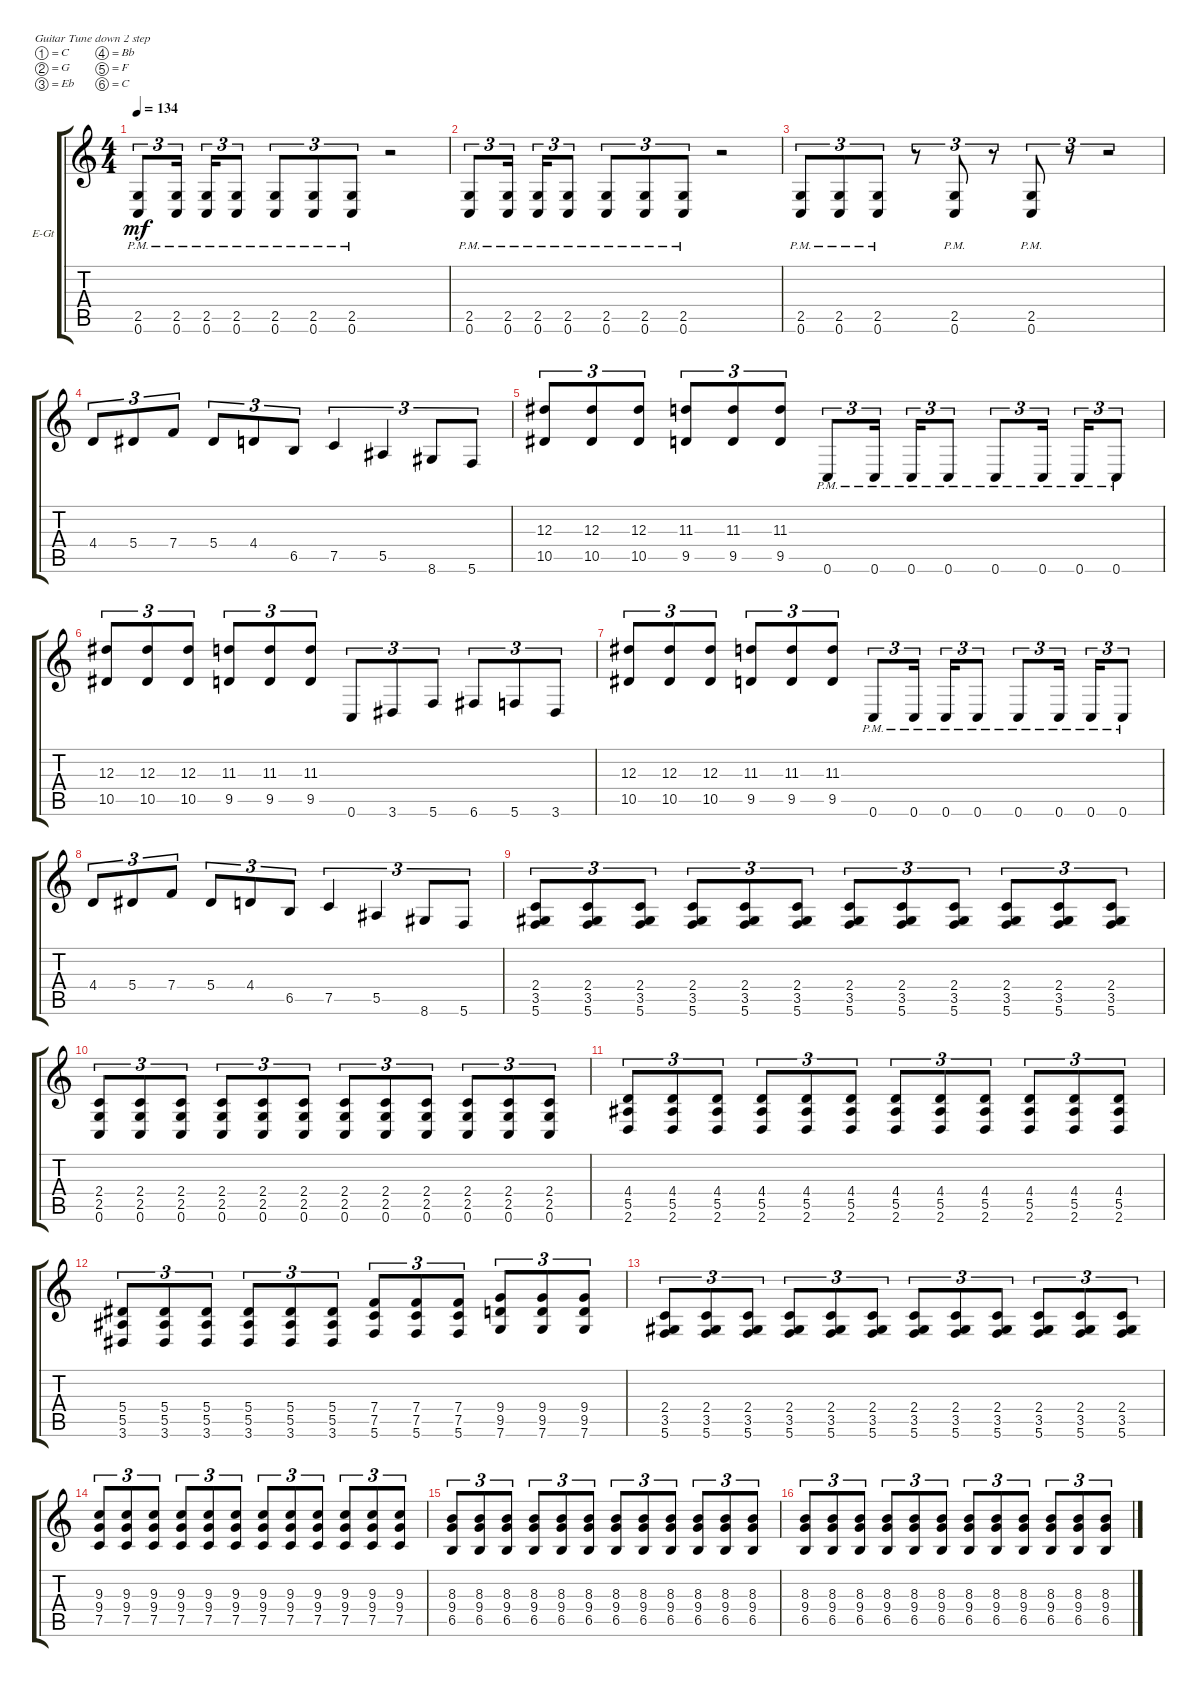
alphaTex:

\defaultSystemsLayout 4
\bracketExtendMode groupsimilarinstruments
\firstSystemTrackNameOrientation horizontal
\otherSystemsTrackNameOrientation horizontal
\track ("Knight Rhythm" "E-Gt") {instrument overdrivenguitar}
\staff {score tabs}
\tuning (C4 G3 Eb3 Bb2 F2 C2)
\ts (4 4)
\tempo 134
\clef g2
\ks c
(0.6{pm} 2.5{pm}).8{tu (3 2) dy mf} (0.6{pm} 2.5{pm}).16{tu (3 2)} (0.6{pm} 2.5{pm}).16{tu (3 2)} (0.6{pm} 2.5{pm}).8{tu (3 2)} (0.6{pm} 2.5{pm}).8{tu (3 2)} (0.6{pm} 2.5{pm}).8{tu (3 2)} (0.6{pm} 2.5{pm}).8{tu (3 2)} r.2 |
(0.6{pm} 2.5{pm}).8{tu (3 2)} (0.6{pm} 2.5{pm}).16{tu (3 2)} (0.6{pm} 2.5{pm}).16{tu (3 2)} (0.6{pm} 2.5{pm}).8{tu (3 2)} (0.6{pm} 2.5{pm}).8{tu (3 2)} (0.6{pm} 2.5{pm}).8{tu (3 2)} (0.6{pm} 2.5{pm}).8{tu (3 2)} r.2 |
(0.6{pm} 2.5{pm}).8{tu (3 2)} (0.6{pm} 2.5{pm}).8{tu (3 2)} (0.6{pm} 2.5{pm}).8{tu (3 2)} r.8{tu (3 2)} (0.6{pm} 2.5{pm}).8{tu (3 2)} r.8{tu (3 2)} (0.6{pm} 2.5{pm}).8{tu (3 2)} r.8{tu (3 2)} r.2{tu (3 2)} |
4.4.8{tu (3 2)} 5.4.8{tu (3 2)} 7.4.8{tu (3 2)} 5.4.8{tu (3 2)} 4.4.8{tu (3 2)} 6.5.8{tu (3 2)} 7.5.4{tu (3 2)} 5.5.4{tu (3 2)} 8.6.8{tu (3 2)} 5.6.8{tu (3 2)} |
(10.5 12.3).8{tu (3 2)} (10.5 12.3).8{tu (3 2)} (10.5 12.3).8{tu (3 2)} (9.5 11.3).8{tu (3 2)} (9.5 11.3).8{tu (3 2)} (9.5 11.3).8{tu (3 2)} 0.6{pm}.8{tu (3 2)} 0.6{pm}.16{tu (3 2)} 0.6{pm}.16{tu (3 2)} 0.6{pm}.8{tu (3 2)} 0.6{pm}.8{tu (3 2)} 0.6{pm}.16{tu (3 2)} 0.6{pm}.16{tu (3 2)} 0.6{pm}.8{tu (3 2)} |
(10.5 12.3).8{tu (3 2)} (10.5 12.3).8{tu (3 2)} (10.5 12.3).8{tu (3 2)} (9.5 11.3).8{tu (3 2)} (9.5 11.3).8{tu (3 2)} (9.5 11.3).8{tu (3 2)} 0.6.8{tu (3 2)} 3.6.8{tu (3 2)} 5.6.8{tu (3 2)} 6.6.8{tu (3 2)} 5.6.8{tu (3 2)} 3.6.8{tu (3 2)} |
(10.5 12.3).8{tu (3 2)} (10.5 12.3).8{tu (3 2)} (10.5 12.3).8{tu (3 2)} (9.5 11.3).8{tu (3 2)} (9.5 11.3).8{tu (3 2)} (9.5 11.3).8{tu (3 2)} 0.6{pm}.8{tu (3 2)} 0.6{pm}.16{tu (3 2)} 0.6{pm}.16{tu (3 2)} 0.6{pm}.8{tu (3 2)} 0.6{pm}.8{tu (3 2)} 0.6{pm}.16{tu (3 2)} 0.6{pm}.16{tu (3 2)} 0.6{pm}.8{tu (3 2)} |
4.4.8{tu (3 2)} 5.4.8{tu (3 2)} 7.4.8{tu (3 2)} 5.4.8{tu (3 2)} 4.4.8{tu (3 2)} 6.5.8{tu (3 2)} 7.5.4{tu (3 2)} 5.5.4{tu (3 2)} 8.6.8{tu (3 2)} 5.6.8{tu (3 2)} |
(3.5 5.6 2.4).8{tu (3 2)} (3.5 5.6 2.4).8{tu (3 2)} (3.5 5.6 2.4).8{tu (3 2)} (3.5 5.6 2.4).8{tu (3 2)} (3.5 5.6 2.4).8{tu (3 2)} (3.5 5.6 2.4).8{tu (3 2)} (3.5 5.6 2.4).8{tu (3 2)} (3.5 5.6 2.4).8{tu (3 2)} (3.5 5.6 2.4).8{tu (3 2)} (3.5 5.6 2.4).8{tu (3 2)} (3.5 5.6 2.4).8{tu (3 2)} (2.4 3.5 5.6).8{tu (3 2)} |
(0.6 2.5 2.4).8{tu (3 2)} (0.6 2.5 2.4).8{tu (3 2)} (0.6 2.5 2.4).8{tu (3 2)} (0.6 2.5 2.4).8{tu (3 2)} (0.6 2.5 2.4).8{tu (3 2)} (0.6 2.5 2.4).8{tu (3 2)} (0.6 2.5 2.4).8{tu (3 2)} (0.6 2.5 2.4).8{tu (3 2)} (0.6 2.5 2.4).8{tu (3 2)} (0.6 2.5 2.4).8{tu (3 2)} (0.6 2.5 2.4).8{tu (3 2)} (0.6 2.5 2.4).8{tu (3 2)} |
(2.6 4.4 5.5).8{tu (3 2)} (2.6 4.4 5.5).8{tu (3 2)} (2.6 4.4 5.5).8{tu (3 2)} (2.6 4.4 5.5).8{tu (3 2)} (2.6 4.4 5.5).8{tu (3 2)} (2.6 4.4 5.5).8{tu (3 2)} (2.6 4.4 5.5).8{tu (3 2)} (2.6 4.4 5.5).8{tu (3 2)} (2.6 4.4 5.5).8{tu (3 2)} (2.6 4.4 5.5).8{tu (3 2)} (2.6 4.4 5.5).8{tu (3 2)} (2.6 4.4 5.5).8{tu (3 2)} |
(3.6 5.5 5.4).8{tu (3 2)} (3.6 5.5 5.4).8{tu (3 2)} (3.6 5.5 5.4).8{tu (3 2)} (3.6 5.5 5.4).8{tu (3 2)} (3.6 5.5 5.4).8{tu (3 2)} (3.6 5.5 5.4).8{tu (3 2)} (7.5 5.6 7.4).8{tu (3 2)} (7.5 5.6 7.4).8{tu (3 2)} (7.5 5.6 7.4).8{tu (3 2)} (9.5 7.6 9.4).8{tu (3 2)} (9.5 7.6 9.4).8{tu (3 2)} (7.6 9.5 9.4).8{tu (3 2)} |
(3.5 5.6 2.4).8{tu (3 2)} (3.5 5.6 2.4).8{tu (3 2)} (3.5 5.6 2.4).8{tu (3 2)} (3.5 5.6 2.4).8{tu (3 2)} (3.5 5.6 2.4).8{tu (3 2)} (3.5 5.6 2.4).8{tu (3 2)} (3.5 5.6 2.4).8{tu (3 2)} (3.5 5.6 2.4).8{tu (3 2)} (3.5 5.6 2.4).8{tu (3 2)} (3.5 5.6 2.4).8{tu (3 2)} (3.5 5.6 2.4).8{tu (3 2)} (2.4 3.5 5.6).8{tu (3 2)} |
(7.5 9.4 9.3).8{tu (3 2)} (7.5 9.4 9.3).8{tu (3 2)} (7.5 9.4 9.3).8{tu (3 2)} (7.5 9.4 9.3).8{tu (3 2)} (7.5 9.4 9.3).8{tu (3 2)} (7.5 9.4 9.3).8{tu (3 2)} (7.5 9.4 9.3).8{tu (3 2)} (7.5 9.4 9.3).8{tu (3 2)} (7.5 9.4 9.3).8{tu (3 2)} (7.5 9.4 9.3).8{tu (3 2)} (7.5 9.4 9.3).8{tu (3 2)} (7.5 9.4 9.3).8{tu (3 2)} |
(6.5 9.4 8.3).8{tu (3 2)} (6.5 9.4 8.3).8{tu (3 2)} (6.5 9.4 8.3).8{tu (3 2)} (6.5 9.4 8.3).8{tu (3 2)} (6.5 9.4 8.3).8{tu (3 2)} (6.5 9.4 8.3).8{tu (3 2)} (6.5 9.4 8.3).8{tu (3 2)} (6.5 9.4 8.3).8{tu (3 2)} (6.5 9.4 8.3).8{tu (3 2)} (6.5 9.4 8.3).8{tu (3 2)} (6.5 9.4 8.3).8{tu (3 2)} (6.5 9.4 8.3).8{tu (3 2)} |
(6.5 9.4 8.3).8{tu (3 2)} (6.5 9.4 8.3).8{tu (3 2)} (6.5 9.4 8.3).8{tu (3 2)} (6.5 9.4 8.3).8{tu (3 2)} (6.5 9.4 8.3).8{tu (3 2)} (6.5 9.4 8.3).8{tu (3 2)} (6.5 9.4 8.3).8{tu (3 2)} (6.5 9.4 8.3).8{tu (3 2)} (6.5 9.4 8.3).8{tu (3 2)} (6.5 9.4 8.3).8{tu (3 2)} (6.5 9.4 8.3).8{tu (3 2)} (6.5 9.4 8.3).8{tu (3 2)}
